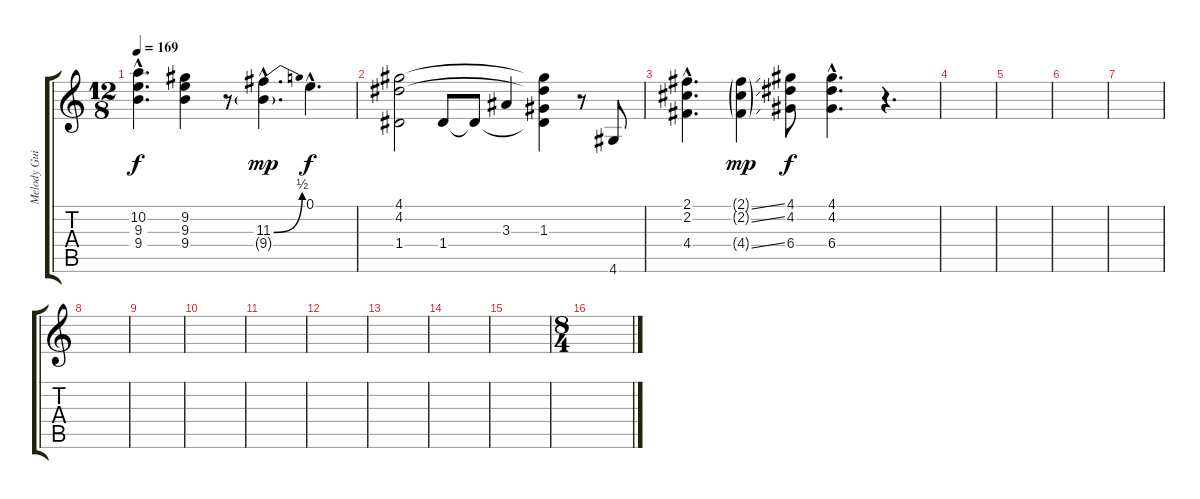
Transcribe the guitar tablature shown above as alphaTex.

\track ("Melody Guitar" "Melody Gui") {instrument electricguitarjazz}
\staff {score tabs}
\tuning (E4 B3 G3 D3 A2 E2) {hide}
\ts (12 8)
\tempo 169
\clef g2
\ks c
(10.2{hac} 9.3{hac} 9.4{hac}).4{d dy f} (9.2 9.3 9.4).4 r.8 (11.3{be (bend 0 0 60 2) hac} 9.4{g hac}).4{d dy mp} 0.1{hac}.4{d dy f} |
(4.1 4.2 1.4).2 1.4.8 1.4{t}.8 3.3.4 (4.1{t} 4.2{t} 1.3 1.4{t}).4 r.8 4.6.8 |
(2.1{hac} 2.2{hac} 4.4{hac}).4{d} (2.1{ss g} 2.2{ss g} 4.4{ss g}).4{dy mp} (4.1 4.2 6.4).8{dy f} (4.1{hac} 4.2{hac} 6.4{hac}).4{d} r.4{d} |
|
|
|
|
|
|
|
|
|
|
|
|
\ts (8 4)
